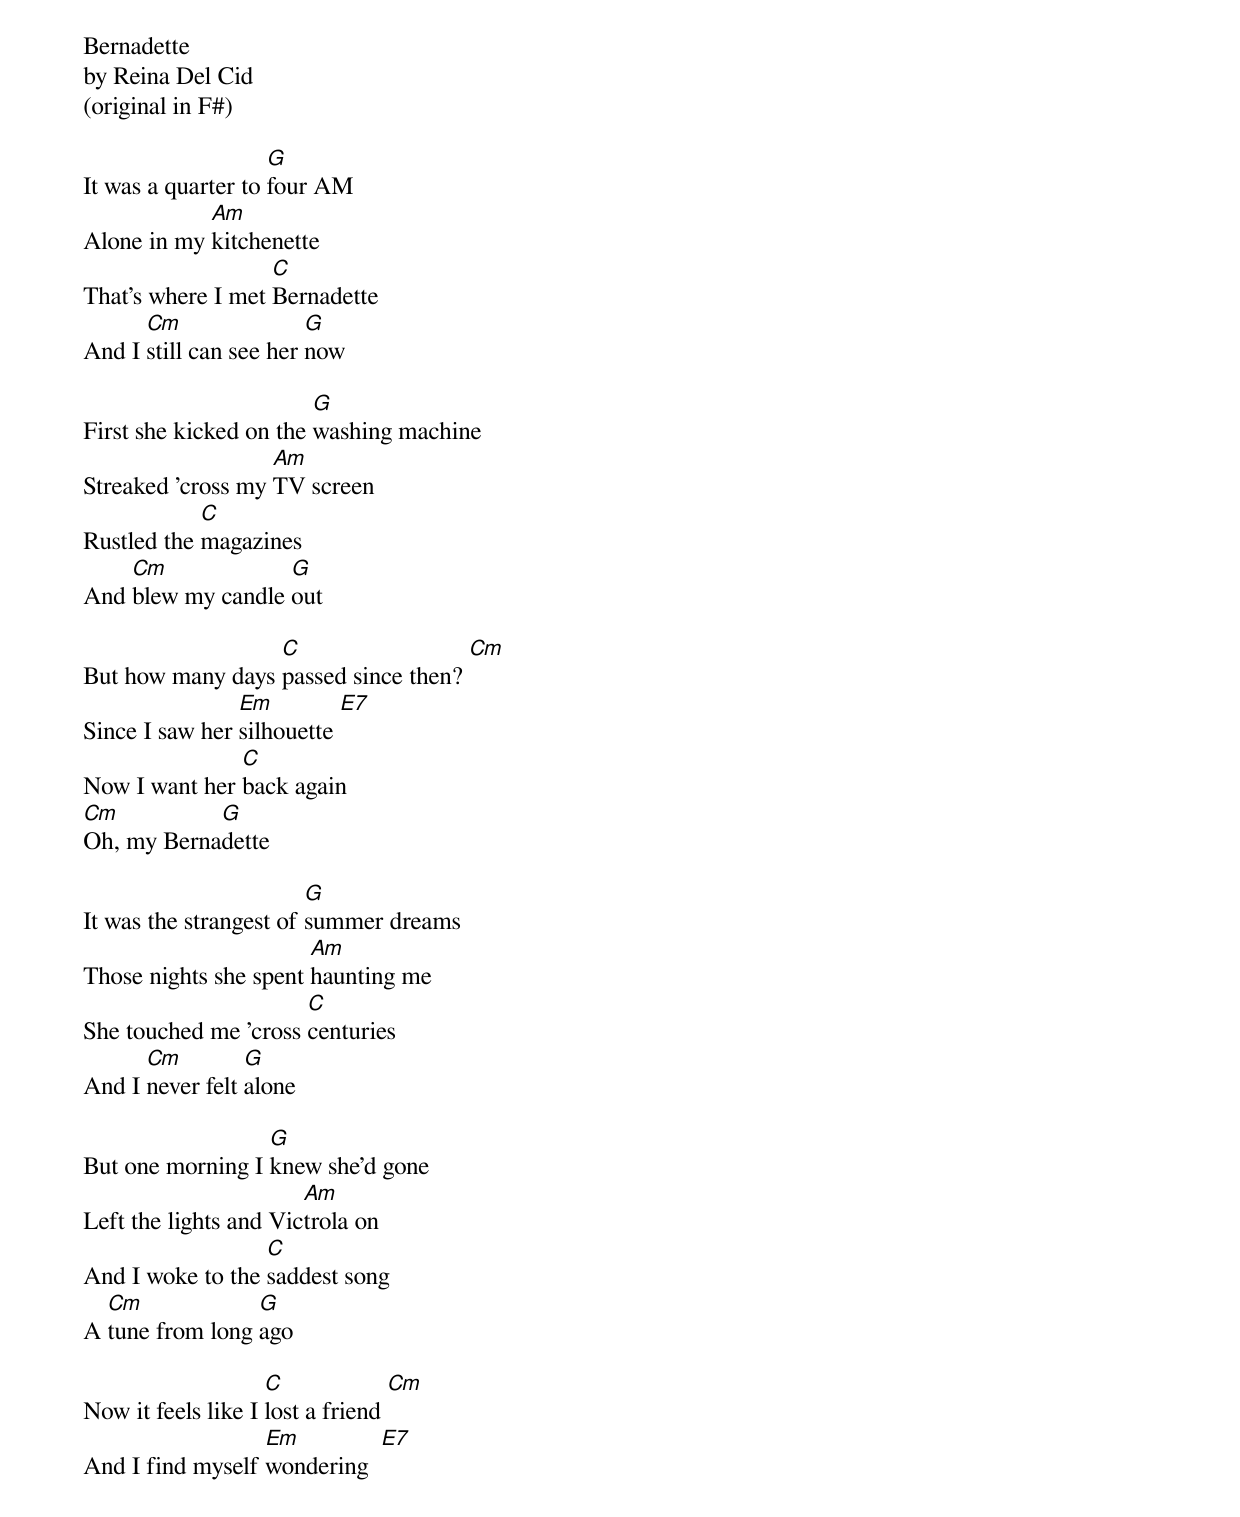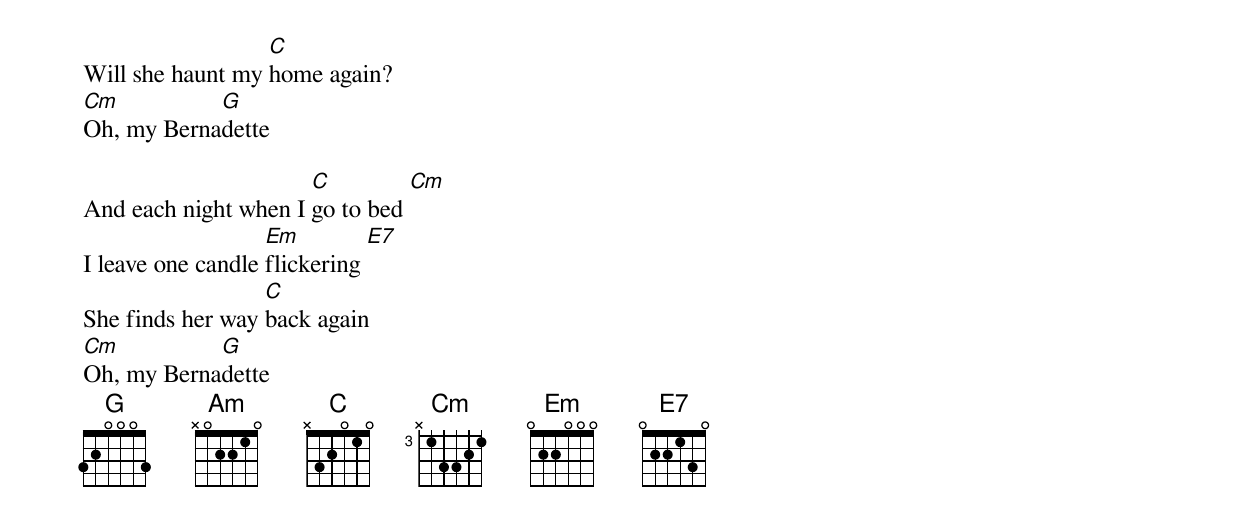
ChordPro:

Bernadette
by Reina Del Cid
(original in F#)

It was a quarter to [G]four AM
Alone in my [Am]kitchenette
That's where I met [C]Bernadette
And I [Cm]still can see her [G]now

First she kicked on the [G]washing machine
Streaked 'cross my [Am]TV screen
Rustled the [C]magazines
And [Cm]blew my candle [G]out

But how many days [C]passed since then? [Cm]
Since I saw her [Em]silhouette [E7]
Now I want her [C]back again
[Cm]Oh, my Berna[G]dette

It was the strangest of [G]summer dreams
Those nights she spent [Am]haunting me
She touched me 'cross [C]centuries
And I [Cm]never felt [G]alone

But one morning I [G]knew she'd gone
Left the lights and Vic[Am]trola on
And I woke to the [C]saddest song
A [Cm]tune from long [G]ago

Now it feels like I [C]lost a friend [Cm]
And I find myself [Em]wondering  [E7]
Will she haunt my [C]home again?
[Cm]Oh, my Berna[G]dette

And each night when I [C]go to bed [Cm]
I leave one candle [Em]flickering [E7]
She finds her way [C]back again
[Cm]Oh, my Berna[G]dette
